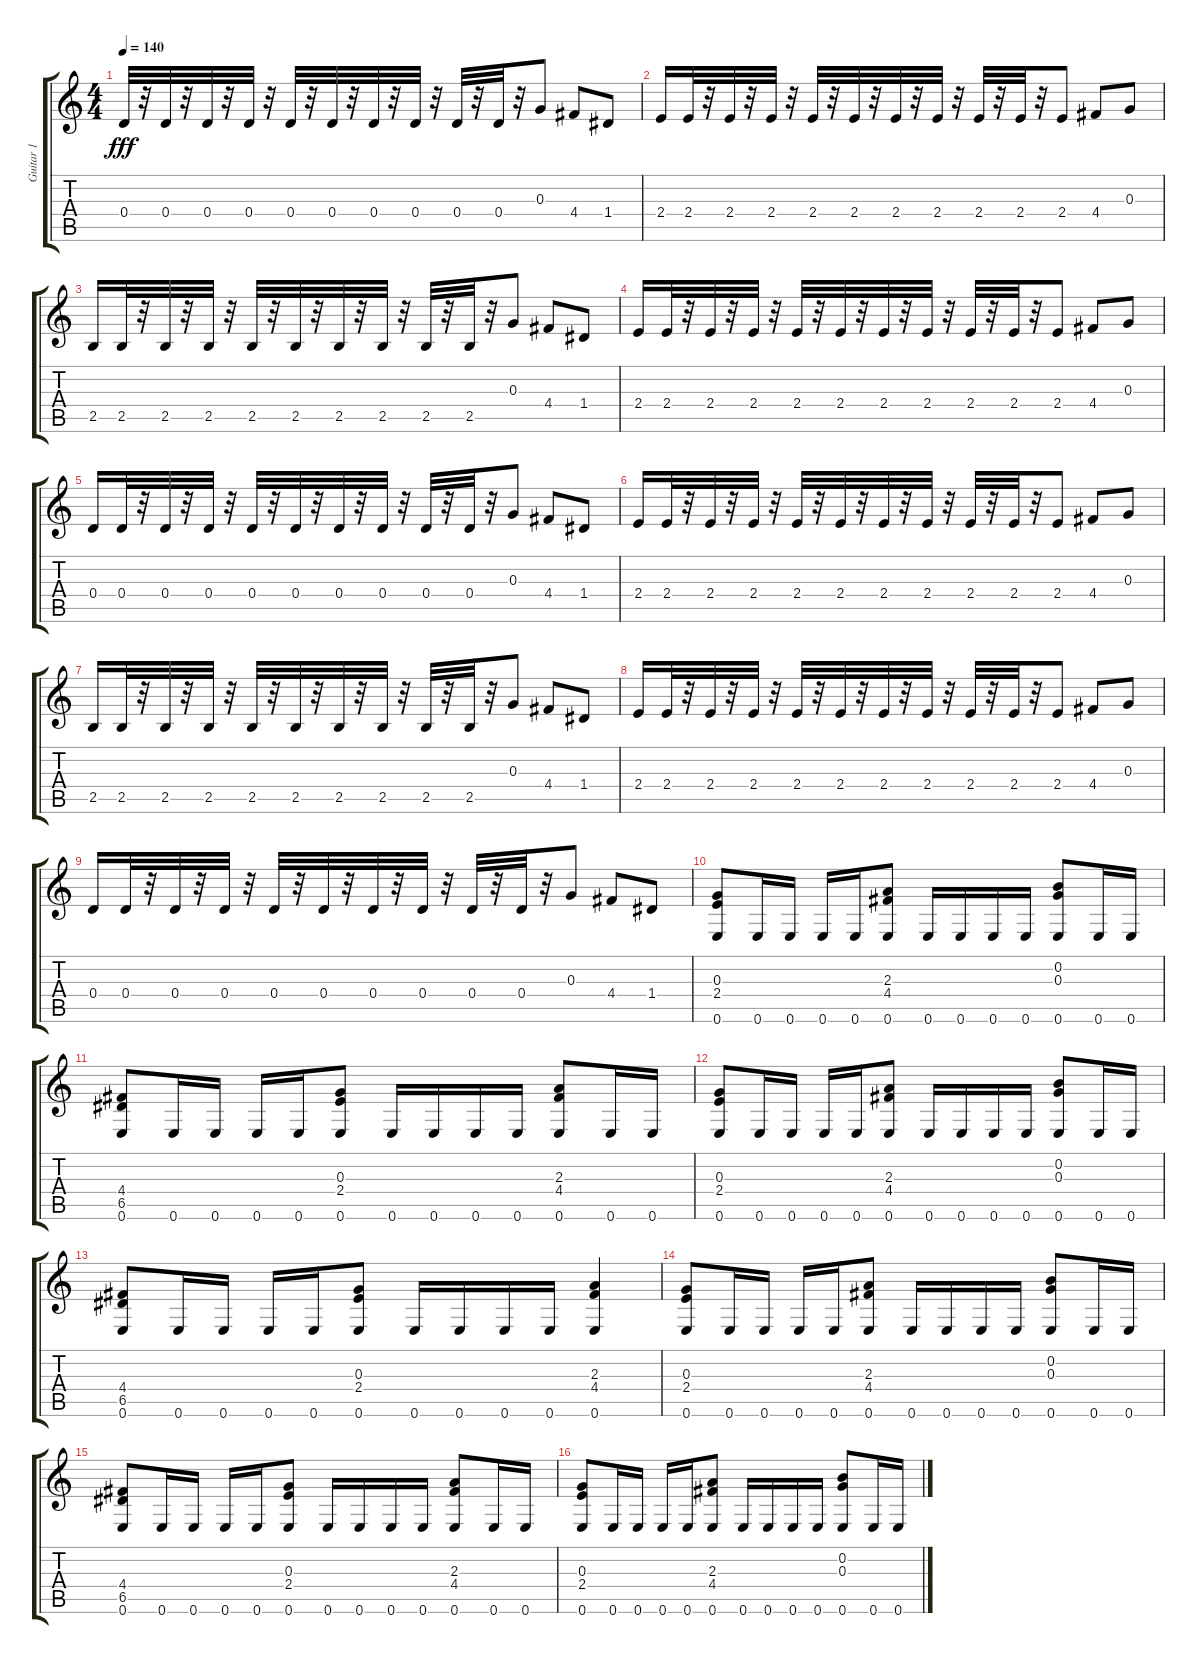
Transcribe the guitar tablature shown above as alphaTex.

\track ("Guitar 1" "Guitar 1") {instrument distortionguitar}
\staff {score tabs}
\tuning (E4 B3 G3 D3 A2 E2) {hide}
\ts (4 4)
\tempo 140
\clef g2
\ks c
0.4.32{dy fff} r.32 0.4.32 r.32 0.4.32 r.32 0.4.32 r.32 0.4.32 r.32 0.4.32 r.32 0.4.32 r.32 0.4.32 r.32 0.4.32 r.32 0.4.32 r.32 0.3.8 4.4.8 1.4.8 |
2.4.16 2.4.32 r.32 2.4.32 r.32 2.4.32 r.32 2.4.32 r.32 2.4.32 r.32 2.4.32 r.32 2.4.32 r.32 2.4.32 r.32 2.4.32 r.32 2.4.8 4.4.8 0.3.8 |
2.5.16 2.5.32 r.32 2.5.32 r.32 2.5.32 r.32 2.5.32 r.32 2.5.32 r.32 2.5.32 r.32 2.5.32 r.32 2.5.32 r.32 2.5.32 r.32 0.3.8 4.4.8 1.4.8 |
2.4.16 2.4.32 r.32 2.4.32 r.32 2.4.32 r.32 2.4.32 r.32 2.4.32 r.32 2.4.32 r.32 2.4.32 r.32 2.4.32 r.32 2.4.32 r.32 2.4.8 4.4.8 0.3.8 |
0.4.16 0.4.32 r.32 0.4.32 r.32 0.4.32 r.32 0.4.32 r.32 0.4.32 r.32 0.4.32 r.32 0.4.32 r.32 0.4.32 r.32 0.4.32 r.32 0.3.8 4.4.8 1.4.8 |
2.4.16 2.4.32 r.32 2.4.32 r.32 2.4.32 r.32 2.4.32 r.32 2.4.32 r.32 2.4.32 r.32 2.4.32 r.32 2.4.32 r.32 2.4.32 r.32 2.4.8 4.4.8 0.3.8 |
2.5.16 2.5.32 r.32 2.5.32 r.32 2.5.32 r.32 2.5.32 r.32 2.5.32 r.32 2.5.32 r.32 2.5.32 r.32 2.5.32 r.32 2.5.32 r.32 0.3.8 4.4.8 1.4.8 |
2.4.16 2.4.32 r.32 2.4.32 r.32 2.4.32 r.32 2.4.32 r.32 2.4.32 r.32 2.4.32 r.32 2.4.32 r.32 2.4.32 r.32 2.4.32 r.32 2.4.8 4.4.8 0.3.8 |
0.4.16 0.4.32 r.32 0.4.32 r.32 0.4.32 r.32 0.4.32 r.32 0.4.32 r.32 0.4.32 r.32 0.4.32 r.32 0.4.32 r.32 0.4.32 r.32 0.3.8 4.4.8 1.4.8 |
(0.3 2.4 0.6).8 0.6.16 0.6.16 0.6.16 0.6.16 (2.3 4.4 0.6).8 0.6.16 0.6.16 0.6.16 0.6.16 (0.2 0.3 0.6).8 0.6.16 0.6.16 |
(4.4 6.5 0.6).8 0.6.16 0.6.16 0.6.16 0.6.16 (0.3 2.4 0.6).8 0.6.16 0.6.16 0.6.16 0.6.16 (2.3 4.4 0.6).8 0.6.16 0.6.16 |
(0.3 2.4 0.6).8 0.6.16 0.6.16 0.6.16 0.6.16 (2.3 4.4 0.6).8 0.6.16 0.6.16 0.6.16 0.6.16 (0.2 0.3 0.6).8 0.6.16 0.6.16 |
(4.4 6.5 0.6).8 0.6.16 0.6.16 0.6.16 0.6.16 (0.3 2.4 0.6).8 0.6.16 0.6.16 0.6.16 0.6.16 (2.3 4.4 0.6).4 |
(0.3 2.4 0.6).8 0.6.16 0.6.16 0.6.16 0.6.16 (2.3 4.4 0.6).8 0.6.16 0.6.16 0.6.16 0.6.16 (0.2 0.3 0.6).8 0.6.16 0.6.16 |
(4.4 6.5 0.6).8 0.6.16 0.6.16 0.6.16 0.6.16 (0.3 2.4 0.6).8 0.6.16 0.6.16 0.6.16 0.6.16 (2.3 4.4 0.6).8 0.6.16 0.6.16 |
(0.3 2.4 0.6).8 0.6.16 0.6.16 0.6.16 0.6.16 (2.3 4.4 0.6).8 0.6.16 0.6.16 0.6.16 0.6.16 (0.2 0.3 0.6).8 0.6.16 0.6.16
